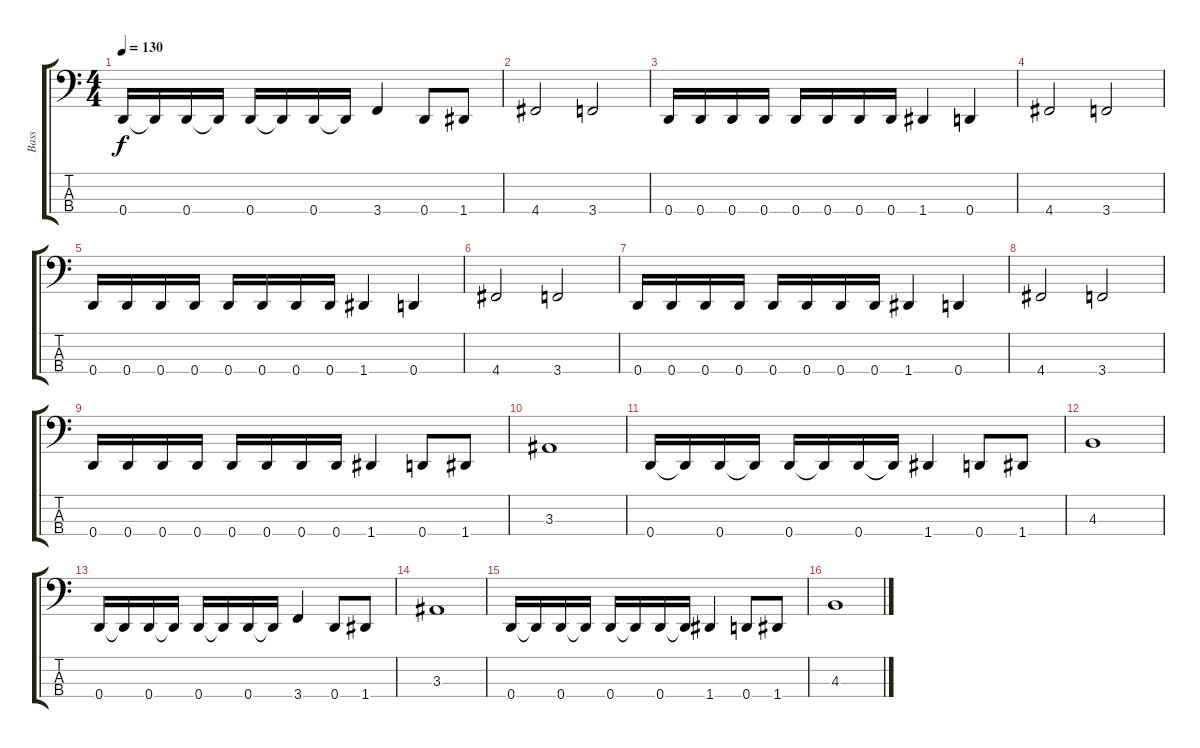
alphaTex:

\track ("Bass" "Bass") {instrument electricbassfinger}
\staff {score tabs}
\tuning (F2 C2 G1 D1) {hide}
\ts (4 4)
\tempo 130
\clef f4
\ks c
0.4.16{dy f} 0.4{t}.16 0.4.16 0.4{t}.16 0.4.16 0.4{t}.16 0.4.16 0.4{t}.16 3.4.4 0.4.8 1.4.8 |
4.4.2 3.4.2 |
0.4.16 0.4.16 0.4.16 0.4.16 0.4.16 0.4.16 0.4.16 0.4.16 1.4.4 0.4.4 |
4.4.2 3.4.2 |
0.4.16 0.4.16 0.4.16 0.4.16 0.4.16 0.4.16 0.4.16 0.4.16 1.4.4 0.4.4 |
4.4.2 3.4.2 |
0.4.16 0.4.16 0.4.16 0.4.16 0.4.16 0.4.16 0.4.16 0.4.16 1.4.4 0.4.4 |
4.4.2 3.4.2 |
0.4.16 0.4.16 0.4.16 0.4.16 0.4.16 0.4.16 0.4.16 0.4.16 1.4.4 0.4.8 1.4.8 |
3.3.1 |
0.4.16 0.4{t}.16 0.4.16 0.4{t}.16 0.4.16 0.4{t}.16 0.4.16 0.4{t}.16 1.4.4 0.4.8 1.4.8 |
4.3.1 |
0.4.16 0.4{t}.16 0.4.16 0.4{t}.16 0.4.16 0.4{t}.16 0.4.16 0.4{t}.16 3.4.4 0.4.8 1.4.8 |
3.3.1 |
0.4.16 0.4{t}.16 0.4.16 0.4{t}.16 0.4.16 0.4{t}.16 0.4.16 0.4{t}.16 1.4.4 0.4.8 1.4.8 |
4.3.1
